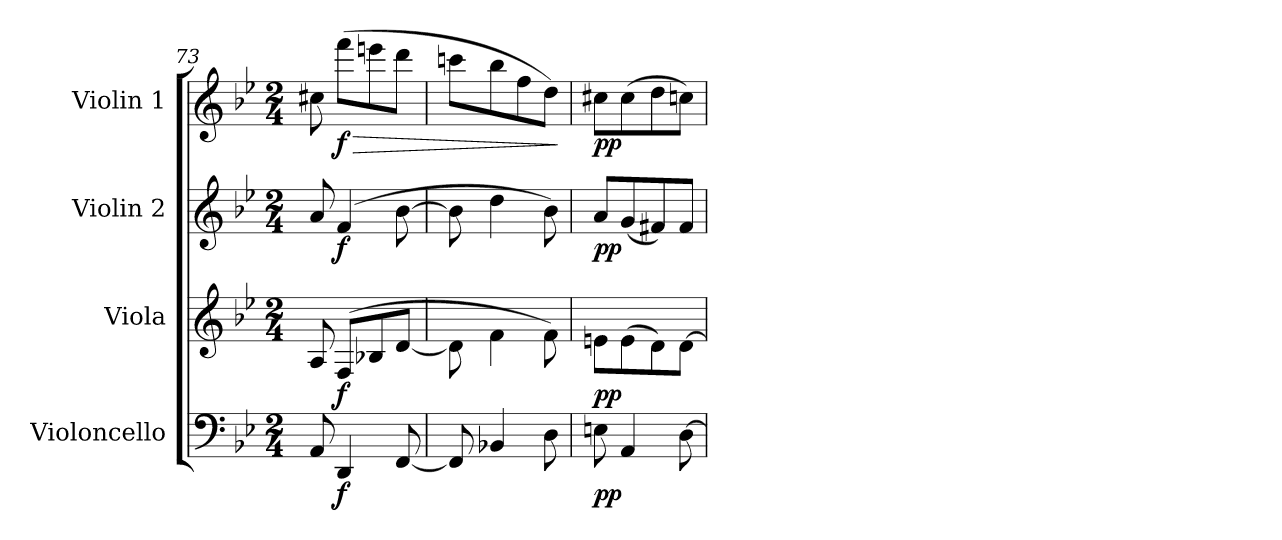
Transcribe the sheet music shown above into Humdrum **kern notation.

**kern	**dynam	**kern	**dynam	**kern	**dynam	**kern	**dynam
*part4	*part4	*part3	*part3	*part2	*part2	*part1	*part1
*staff4	*staff4	*staff3	*staff3	*staff2	*staff2	*staff1	*staff1
*I"Violoncello	*	*I"Viola	*	*I"Violin 2	*	*I"Violin 1	*
*I'Vc	*	*I'Vla	*	*I'Vln	*	*I'Vln	*
*clefF4	*	*clefG2	*	*clefG2	*	*clefG2	*
*k[b-e-]	*	*k[b-e-]	*	*k[b-e-]	*	*k[b-e-]	*
*M2/4	*	*M2/4	*	*M2/4	*	*M2/4	*
=73	=73	=73	=73	=73	=73	=73	=73
8AA/	.	8A/	.	8a/	.	8cc#X\	.
!	!LO:DY:b	!	!LO:DY:b	!	!LO:DY:b	!	!LO:HP:b
!	!	!	!	!	!	!	!LO:DY:n=1:b
4DD/	f	(8F/L	f	(4f/	f	(8fff\L	> f
.	.	8B-X/	.	.	.	8eeen\	.
[8FF/	.	[8d/J	.	[8b-\	.	8ddd\J	.
!!LO:LB:g=z
=74	=74	=74	=74	=74	=74	=74	=74
8FF/]	.	8d\]	.	8b-\]	.	8cccn\L	.
4BB-X/	.	4f\	.	4dd\	.	8bb-\	.
.	.	.	.	.	.	8ff\	.
8D\	.	8f\)	.	8b-\)	.	8dd\J)	.
.	.	.	.	.	.	.	]
!!LO:LB:g=z
=75	=75	=75	=75	=75	=75	=75	=75
!	!LO:DY:b	!	!LO:DY:b	!	!LO:DY:b	!	!LO:DY:b
8En\	pp	8en\L	pp	8a/L	pp	8cc#X\L	pp
4AA/	.	(8e\	.	(8g/	.	(8cc#\	.
.	.	8d\)	.	8f#X/)	.	8dd\	.
[8D\	.	[8d\J	.	8f#/J	.	8ccn\J)	.
=	=	=	=	=	=	=	=
*-	*-	*-	*-	*-	*-	*-	*-
